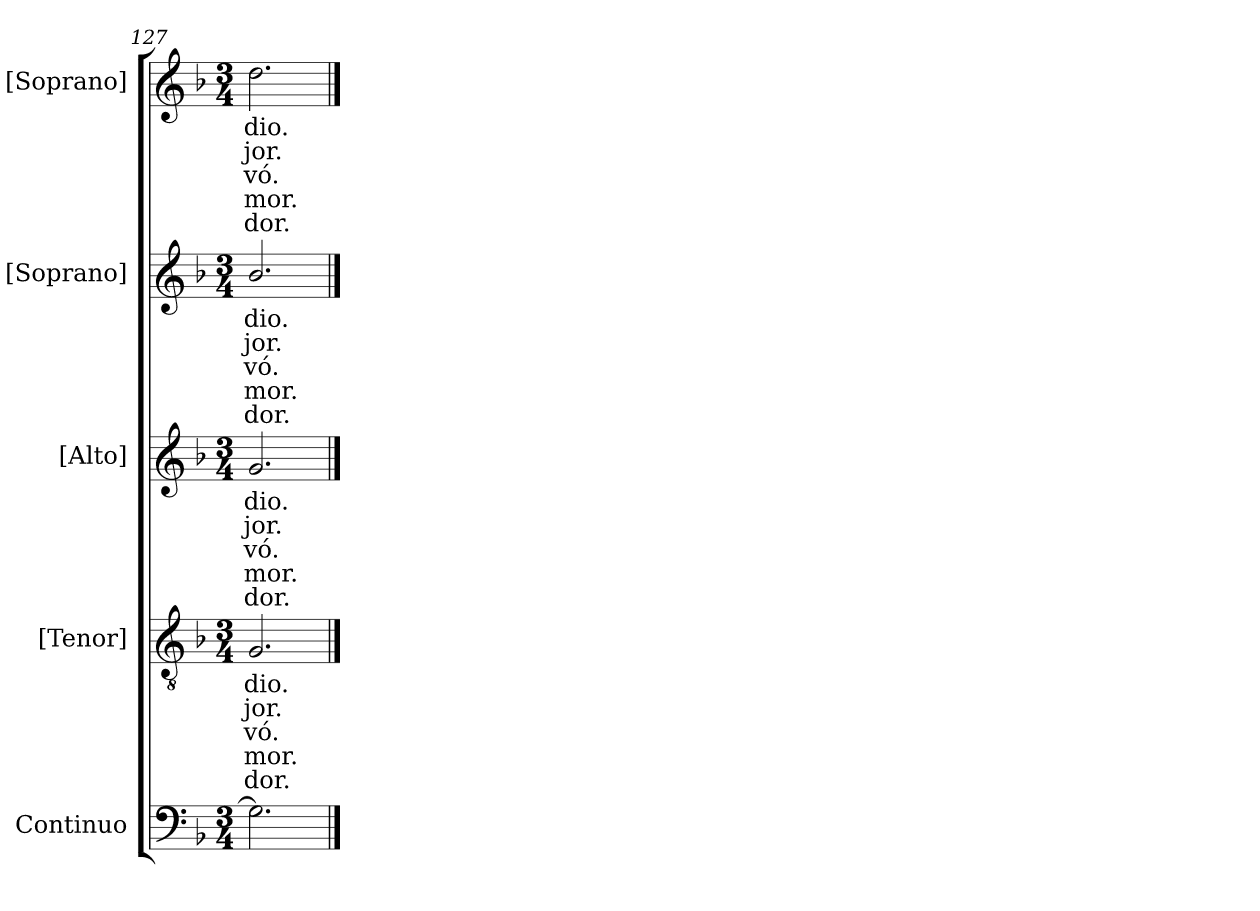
**kern	**kern	**text	**text	**text	**text	**text	**kern	**text	**text	**text	**text	**text	**kern	**text	**text	**text	**text	**text	**kern	**text	**text	**text	**text	**text
*part5	*part4	*part4	*part4	*part4	*part4	*part4	*part3	*part3	*part3	*part3	*part3	*part3	*part2	*part2	*part2	*part2	*part2	*part2	*part1	*part1	*part1	*part1	*part1	*part1
*staff5	*staff4	*staff4	*staff4	*staff4	*staff4	*staff4	*staff3	*staff3	*staff3	*staff3	*staff3	*staff3	*staff2	*staff2	*staff2	*staff2	*staff2	*staff2	*staff1	*staff1	*staff1	*staff1	*staff1	*staff1
*I"Continuo	*I"[Tenor]	*	*	*	*	*	*I"[Alto]	*	*	*	*	*	*I"[Soprano]	*	*	*	*	*	*I"[Soprano]	*	*	*	*	*
*I'Cont.	*I'T.	*	*	*	*	*	*I'A.	*	*	*	*	*	*I'S.	*	*	*	*	*	*I'S.	*	*	*	*	*
*clefF4	*clefGv2	*	*	*	*	*	*clefG2	*	*	*	*	*	*clefG2	*	*	*	*	*	*clefG2	*	*	*	*	*
*	*ITrd7c12	*	*	*	*	*	*	*	*	*	*	*	*	*	*	*	*	*	*	*	*	*	*	*
*k[b-]	*k[b-]	*	*	*	*	*	*k[b-]	*	*	*	*	*	*k[b-]	*	*	*	*	*	*k[b-]	*	*	*	*	*
*F:	*F:	*	*	*	*	*	*F:	*	*	*	*	*	*F:	*	*	*	*	*	*F:	*	*	*	*	*
*M3/4	*M3/4	*	*	*	*	*	*M3/4	*	*	*	*	*	*M3/4	*	*	*	*	*	*M3/4	*	*	*	*	*
=127	=127	=127	=127	=127	=127	=127	=127	=127	=127	=127	=127	=127	=127	=127	=127	=127	=127	=127	=127	=127	=127	=127	=127	=127
!	!	!LO:LY:b:color=#000000	!LO:LY:b:color=#000000	!LO:LY:b:color=#000000	!LO:LY:b:color=#000000	!LO:LY:b:color=#000000	!	!	!	!	!	!	!	!	!	!	!	!	!	!	!	!	!	!
!	!	!	!	!	!	!	!	!LO:LY:b:color=#000000	!LO:LY:b:color=#000000	!LO:LY:b:color=#000000	!LO:LY:b:color=#000000	!LO:LY:b:color=#000000	!	!	!	!	!	!	!	!	!	!	!	!
!	!	!	!	!	!	!	!	!	!	!	!	!	!	!LO:LY:b:color=#000000	!LO:LY:b:color=#000000	!LO:LY:b:color=#000000	!LO:LY:b:color=#000000	!LO:LY:b:color=#000000	!	!	!	!	!	!
!	!	!	!	!	!	!	!	!	!	!	!	!	!	!	!	!	!	!	!	!LO:LY:b:color=#000000	!LO:LY:b:color=#000000	!LO:LY:b:color=#000000	!LO:LY:b:color=#000000	!LO:LY:b:color=#000000
2.Gi\]	2.GGi/	dio.	-jor.	-vó.	-mor.	-dor.	2.gi/	dio.	-jor.	-vó.	-mor.	-dor.	2.b-i/	dio.	-jor.	-vó.	-mor.	-dor.	2.ddi\	dio.	-jor.	-vó.	-mor.	-dor.
==	==	==	==	==	==	==	==	==	==	==	==	==	==	==	==	==	==	==	==	==	==	==	==	==
*-	*-	*-	*-	*-	*-	*-	*-	*-	*-	*-	*-	*-	*-	*-	*-	*-	*-	*-	*-	*-	*-	*-	*-	*-
